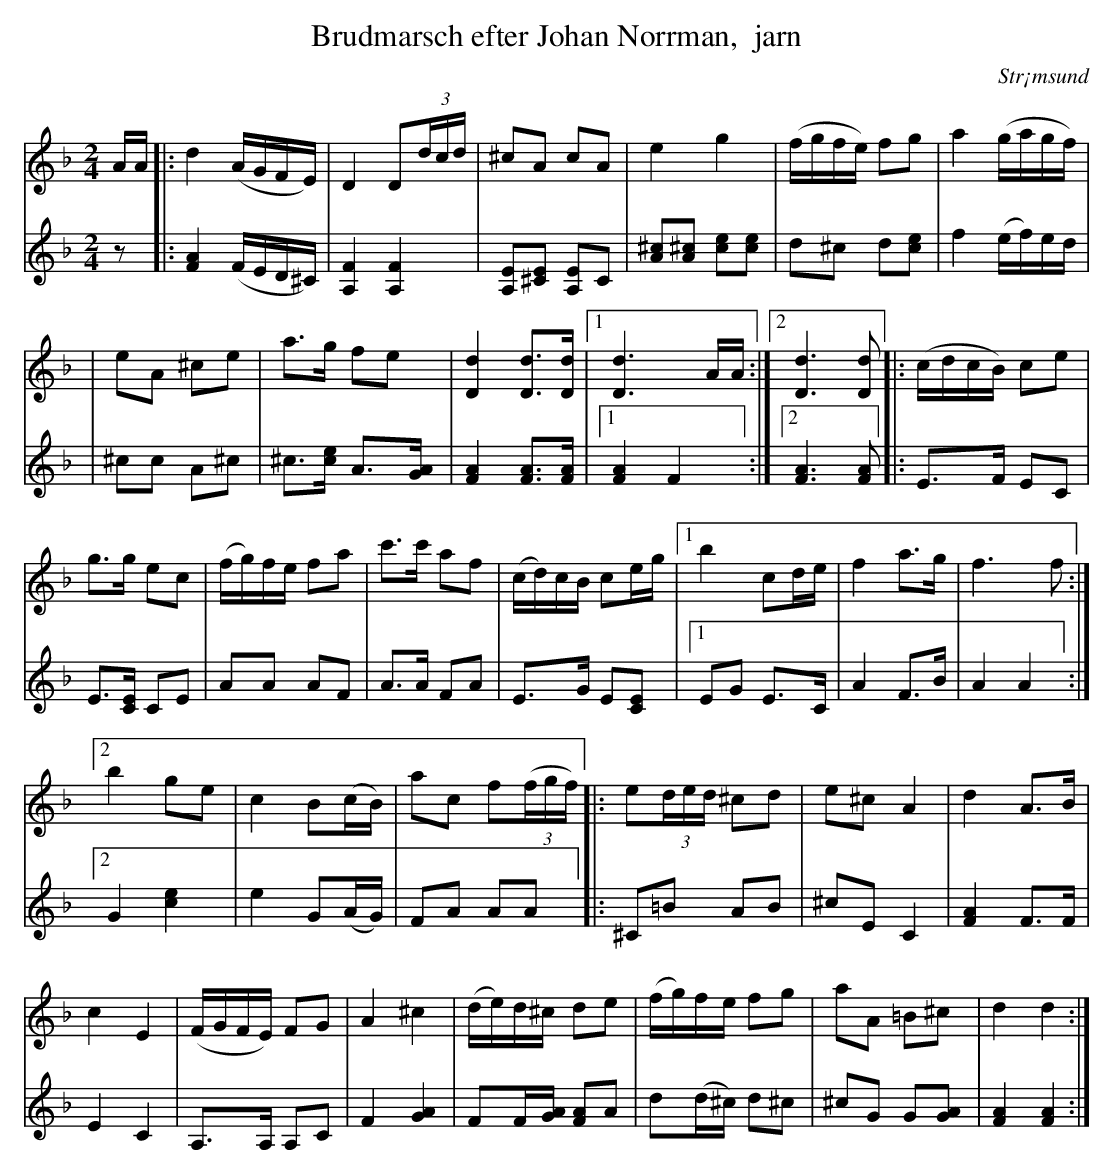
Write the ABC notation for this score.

X:1
T:Brudmarsch efter Johan Norrman,  jarn
O:Str¡msund
M:2/4
K:Fmaj
V:1
AA|:d4 (AGFE) | D4 D2(3dcd | ^c2A2 c2A2 | e4 g4 | (fgfe) f2g2 | a4 (gagf) |
| e2A2 ^c2e2 | a3g f2e2 | [Dd]4 [Dd]3[Dd] |1 [Dd]6 AA :|2 [Dd]6 [Dd]2  |: (cdcB) c2e2 |
g3g e2c2 | (fg)fe f2a2 | c'3c' a2f2 | (cd)cB c2eg |1 b4 c2de | f4 a3g | f6 f2 :|2
b4 g2e2 | c4 B2(cB) | a2c2 f2(3(fgf) |: e2(3ded ^c2d2 | e2^c2 A4 | d4 A3B |
c4 E4 | (FGFE) F2G2 | A4 ^c4 | (de)d^c d2e2 | (fg)fe f2g2 | a2A2 =B2^c2 | d4 d4 :|
V:2
z2|:[FA]4 (FED^C) | [FA,]4 [FA,]4 | [EA,]2[E^C]2 [EA,]2C2 | [^cA]2[^cA]2 [ec]2[ec]2 | d2^c2 d2[ec]2 | f4 (ef)ed |
| ^c2c2 A2^c2 | ^c3[ec] A3[AG] | [AF]4 [AF]3[AF] |1 [AF]4 F4 :|2 [AF]6 [AF]2  |: E3F E2C2 |
E3[EC] C2E2 | A2A2 A2F2 | A3A F2A2 | E3G E2[EC]2 |1 E2G2 E3C | A4 F3B | A4 A4:|2
G4 [ce]4 | e4 G2(AG) | F2A2 A2A2 |: ^C2=B2 A2B2 | ^c2E2 C4 | [AF]4 F3F |
E4 C4 | A,3A, A,2C2 | F4 [GA]4 | F2F[GA] [FA]2A2 | d2(d^c) d2^c2 | ^c2G2 G2[GA]2 | [FA]4 [FA]4 :|
